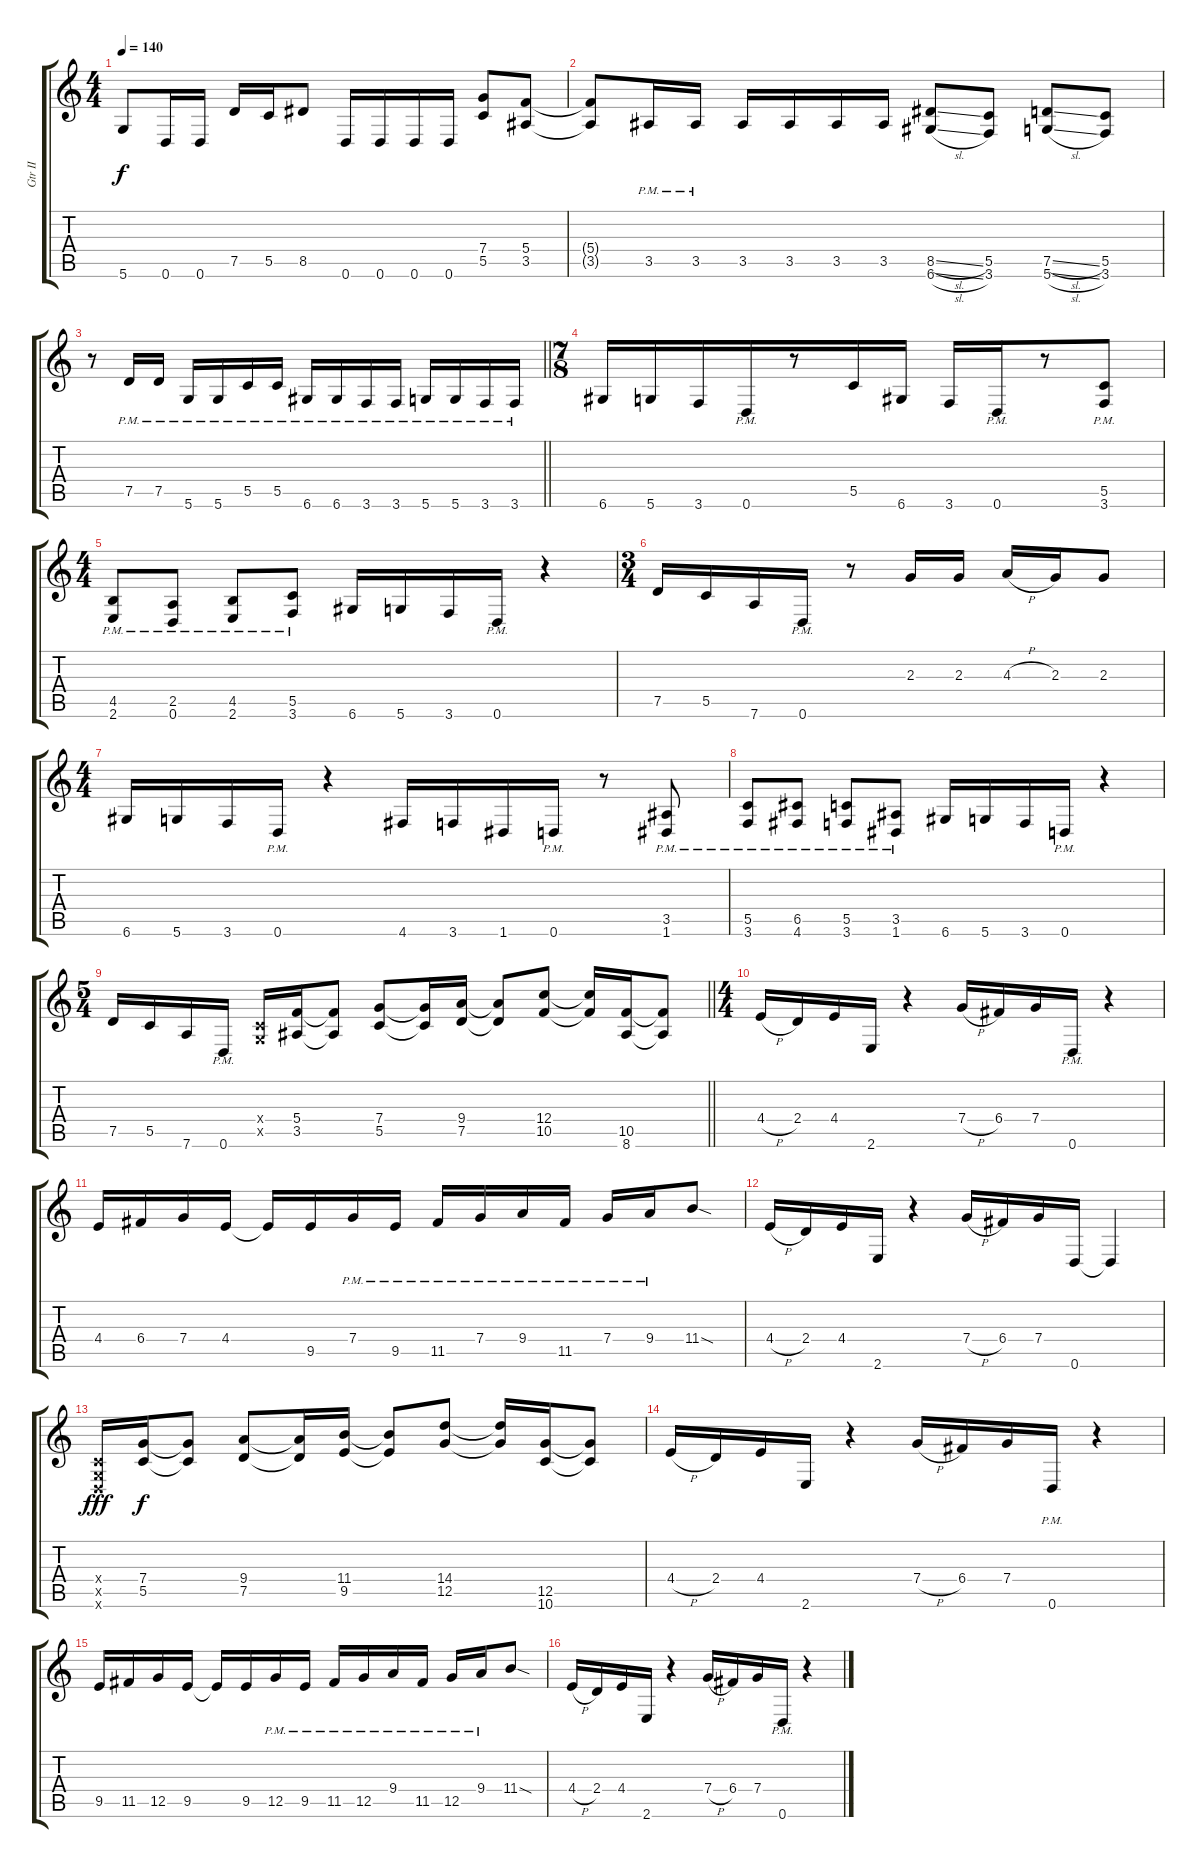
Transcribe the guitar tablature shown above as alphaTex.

\track ("Gtr II" "Gtr II") {instrument overdrivenguitar}
\staff {score tabs}
\tuning (D4 A3 F3 C3 G2 D2) {hide}
\ts (4 4)
\tempo 140
\clef g2
\ks c
5.6{t}.8{dy f} 0.6.16 0.6.16 7.5.16 5.5.16 8.5.8 0.6.16 0.6.16 0.6.16 0.6.16 (7.4 5.5).8 (5.4 3.5).8 |
(5.4{t} 3.5{t}).8 3.5{pm}.16 3.5{pm}.16 3.5.16 3.5.16 3.5.16 3.5.16 (8.5{sl} 6.6{sl}).8 (5.5 3.6).8 (7.5{sl} 5.6{sl}).8 (5.5 3.6).8 |
\barLineRight lightlight
r.8 7.5{pm}.16 7.5{pm}.16 5.6{pm}.16 5.6{pm}.16 5.5{pm}.16 5.5{pm}.16 6.6{pm}.16 6.6{pm}.16 3.6{pm}.16 3.6{pm}.16 5.6{pm}.16 5.6{pm}.16 3.6{pm}.16 3.6{pm}.16 |
\ts (7 8)
6.6.16 5.6.16 3.6.16 0.6{pm}.16 r.8 5.5.16 6.6.16 3.6.16 0.6{pm}.16 r.8 (5.5{pm} 3.6{pm}).8 |
\ts (4 4)
(4.5{pm} 2.6{pm}).8 (2.5{pm} 0.6{pm}).8 (4.5{pm} 2.6{pm}).8 (5.5{pm} 3.6{pm}).8 6.6.16 5.6.16 3.6.16 0.6{pm}.16 r.4 |
\ts (3 4)
7.5.16 5.5.16 7.6.16 0.6{pm}.16 r.8 2.3.16 2.3.16 4.3{h}.16 2.3.16 2.3.8 |
\ts (4 4)
6.6.16 5.6.16 3.6.16 0.6{pm}.16 r.4 4.6.16 3.6.16 1.6.16 0.6{pm}.16 r.8 (3.5{pm} 1.6{pm}).8 |
(5.5{pm} 3.6{pm}).8 (6.5{pm} 4.6{pm}).8 (5.5{pm} 3.6{pm}).8 (3.5{pm} 1.6{pm}).8 6.6.16 5.6.16 3.6.16 0.6{pm}.16 r.4 |
\ts (5 4)
\barLineRight lightlight
7.5.16 5.5.16 7.6.16 0.6{pm}.16 (0.4{x} 0.5{x}).16 (5.4 3.5).16 (5.4{t} 3.5{t}).8 (7.4 5.5).8 (7.4{t} 5.5{t}).16 (9.4 7.5).16 (9.4{t} 7.5{t}).8 (12.4 10.5).8 (12.4{t} 10.5{t}).16 (10.5 8.6).16 (10.5{t} 8.6{t}).8 |
\ts (4 4)
4.4{h}.16 2.4.16 4.4.16 2.6.16 r.4 7.4{h}.16 6.4.16 7.4.16 0.6{pm}.16 r.4 |
4.4.16 6.4.16 7.4.16 4.4.16 4.4{t}.16 9.5.16 7.4{pm}.16 9.5{pm}.16 11.5{pm}.16 7.4{pm}.16 9.4{pm}.16 11.5{pm}.16 7.4{pm}.16 9.4{pm}.16 11.4{sod}.8 |
4.4{h}.16 2.4.16 4.4.16 2.6.16 r.4 7.4{h}.16 6.4.16 7.4.16 0.6.16 0.6{t}.4 |
(0.4{x} 0.5{x} 0.6{x}).16{dy fff} (7.4 5.5).16{dy f} (7.4{t} 5.5{t}).8 (9.4 7.5).8 (9.4{t} 7.5{t}).16 (11.4 9.5).16 (11.4{t} 9.5{t}).8 (14.4 12.5).8 (14.4{t} 12.5{t}).16 (12.5 10.6).16 (12.5{t} 10.6{t}).8 |
4.4{h}.16 2.4.16 4.4.16 2.6.16 r.4 7.4{h}.16 6.4.16 7.4.16 0.6{pm}.16 r.4 |
9.5.16 11.5.16 12.5.16 9.5.16 9.5{t}.16 9.5.16 12.5{pm}.16 9.5{pm}.16 11.5{pm}.16 12.5{pm}.16 9.4{pm}.16 11.5{pm}.16 12.5{pm}.16 9.4{pm}.16 11.4{sod}.8 |
4.4{h}.16 2.4.16 4.4.16 2.6.16 r.4 7.4{h}.16 6.4.16 7.4.16 0.6{pm}.16 r.4
